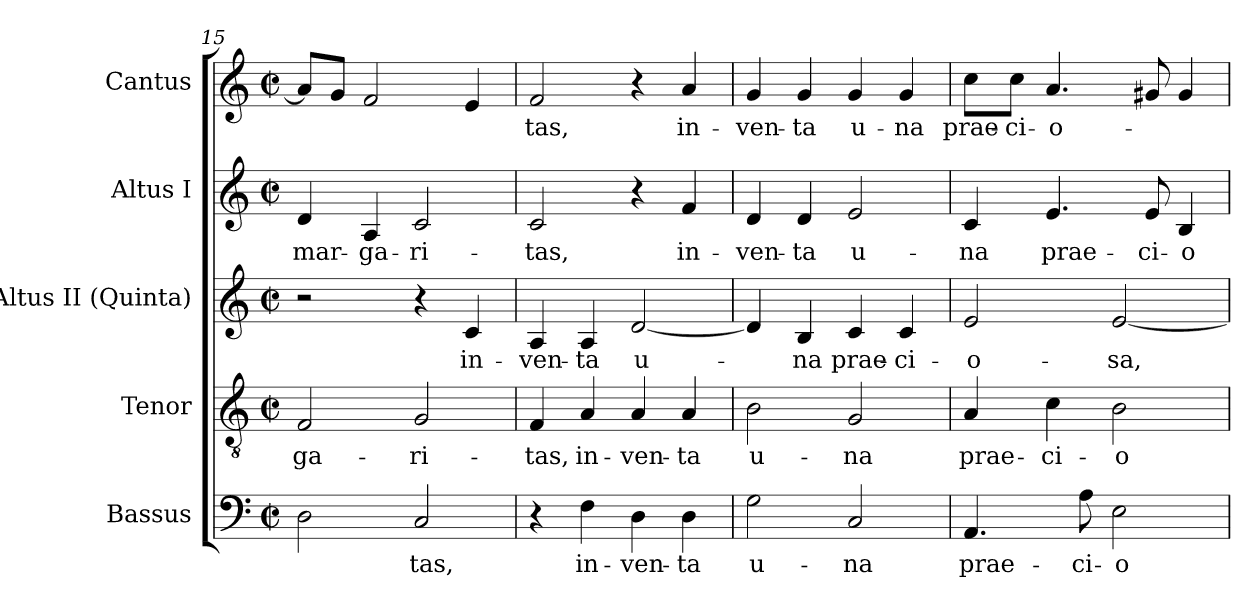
**kern	**text	**kern	**text	**kern	**text	**kern	**text	**kern	**text
*part5	*part5	*part4	*part4	*part3	*part3	*part2	*part2	*part1	*part1
*staff5	*staff5	*staff4	*staff4	*staff3	*staff3	*staff2	*staff2	*staff1	*staff1
*I"Bassus	*	*I"Tenor	*	*I"Altus II (Quinta)	*	*I"Altus I	*	*I"Cantus	*
*I'B.	*	*I'T.	*	*I'A.	*	*I'A.	*	*I'S.	*
*clefF4	*	*clefGv2	*	*clefG2	*	*clefG2	*	*clefG2	*
*	*	*ITrd7c12	*	*	*	*	*	*	*
*k[]	*	*k[]	*	*k[]	*	*k[]	*	*k[]	*
*C:	*	*C:	*	*C:	*	*C:	*	*C:	*
*M2/2	*	*M2/2	*	*M2/2	*	*M2/2	*	*M2/2	*
*met(c|)	*	*met(c|)	*	*met(c|)	*	*met(c|)	*	*met(c|)	*
=15	=15	=15	=15	=15	=15	=15	=15	=15	=15
!	!	!	!LO:LY:b:color=#000000	!	!	!	!	!	!
!	!	!	!	!	!	!	!LO:LY:b:color=#000000	!	!
2Di\	.	2FFi/	-ga-	2r	.	4di/	mar-	8ai/L]	.
.	.	.	.	.	.	.	.	8gi/J	.
!	!	!	!	!	!	!	!LO:LY:b:color=#000000	!	!
.	.	.	.	.	.	4Ai/	-ga-	2fi/	.
!	!LO:LY:b:color=#000000	!	!	!	!	!	!	!	!
!	!	!	!LO:LY:b:color=#000000	!	!	!	!	!	!
!	!	!	!	!	!	!	!LO:LY:b:color=#000000	!	!
2Ci/	-tas,	2GGi/	-ri-	4r	.	2ci/	-ri-	.	.
!	!	!	!	!	!LO:LY:b:color=#000000	!	!	!	!
.	.	.	.	4ci/	in-	.	.	4ei/	.
=16	=16	=16	=16	=16	=16	=16	=16	=16	=16
!	!	!	!LO:LY:b:color=#000000	!	!	!	!	!	!
!	!	!	!	!	!LO:LY:b:color=#000000	!	!	!	!
!	!	!	!	!	!	!	!LO:LY:b:color=#000000	!	!
!	!	!	!	!	!	!	!	!	!LO:LY:b:color=#000000
4r	.	4FFi/	-tas,	4Ai/	-ven-	2ci/	-tas,	2fi/	-tas,
!	!LO:LY:b:color=#000000	!	!	!	!	!	!	!	!
!	!	!	!LO:LY:b:color=#000000	!	!	!	!	!	!
!	!	!	!	!	!LO:LY:b:color=#000000	!	!	!	!
4Fi\	in-	4AAi/	in-	4Ai/	-ta	.	.	.	.
!	!LO:LY:b:color=#000000	!	!	!	!	!	!	!	!
!	!	!	!LO:LY:b:color=#000000	!	!	!	!	!	!
!	!	!	!	!	!LO:LY:b:color=#000000	!	!	!	!
4Di\	-ven-	4AAi/	-ven-	[<2di/	u-	4r	.	4r	.
!	!LO:LY:b:color=#000000	!	!	!	!	!	!	!	!
!	!	!	!LO:LY:b:color=#000000	!	!	!	!	!	!
!	!	!	!	!	!	!	!LO:LY:b:color=#000000	!	!
!	!	!	!	!	!	!	!	!	!LO:LY:b:color=#000000
4Di\	-ta	4AAi/	-ta	.	.	4fi/	in-	4ai/	in-
=17	=17	=17	=17	=17	=17	=17	=17	=17	=17
!	!LO:LY:b:color=#000000	!	!	!	!	!	!	!	!
!	!	!	!LO:LY:b:color=#000000	!	!	!	!	!	!
!	!	!	!	!	!	!	!LO:LY:b:color=#000000	!	!
!	!	!	!	!	!	!	!	!	!LO:LY:b:color=#000000
2Gi\	u-	2BBi\	u-	4di/]	.	4di/	-ven-	4gi/	-ven-
!	!	!	!	!	!LO:LY:b:color=#000000	!	!	!	!
!	!	!	!	!	!	!	!LO:LY:b:color=#000000	!	!
!	!	!	!	!	!	!	!	!	!LO:LY:b:color=#000000
.	.	.	.	4Bi/	-na	4di/	-ta	4gi/	-ta
!	!LO:LY:b:color=#000000	!	!	!	!	!	!	!	!
!	!	!	!LO:LY:b:color=#000000	!	!	!	!	!	!
!	!	!	!	!	!LO:LY:b:color=#000000	!	!	!	!
!	!	!	!	!	!	!	!LO:LY:b:color=#000000	!	!
!	!	!	!	!	!	!	!	!	!LO:LY:b:color=#000000
2Ci/	-na	2GGi/	-na	4ci/	prae-	2ei/	u-	4gi/	u-
!	!	!	!	!	!LO:LY:b:color=#000000	!	!	!	!
!	!	!	!	!	!	!	!	!	!LO:LY:b:color=#000000
.	.	.	.	4ci/	-ci-	.	.	4gi/	-na
=18	=18	=18	=18	=18	=18	=18	=18	=18	=18
!	!LO:LY:b:color=#000000	!	!	!	!	!	!	!	!
!	!	!	!LO:LY:b:color=#000000	!	!	!	!	!	!
!	!	!	!	!	!LO:LY:b:color=#000000	!	!	!	!
!	!	!	!	!	!	!	!LO:LY:b:color=#000000	!	!
!	!	!	!	!	!	!	!	!	!LO:LY:b:color=#000000
4.AAi/	prae-	4AAi/	prae-	2ei/	-o-	4ci/	-na	8cci\L	prae-
!	!	!	!	!	!	!	!	!	!LO:LY:b:color=#000000
.	.	.	.	.	.	.	.	8cci\J	-ci-
!	!	!	!LO:LY:b:color=#000000	!	!	!	!	!	!
!	!	!	!	!	!	!	!LO:LY:b:color=#000000	!	!
!	!	!	!	!	!	!	!	!	!LO:LY:b:color=#000000
.	.	4Ci\	-ci-	.	.	4.ei/	prae-	4.ai/	-o-
!	!LO:LY:b:color=#000000	!	!	!	!	!	!	!	!
8Ai\	-ci-	.	.	.	.	.	.	.	.
!	!LO:LY:b:color=#000000	!	!	!	!	!	!	!	!
!	!	!	!LO:LY:b:color=#000000	!	!	!	!	!	!
!	!	!	!	!	!LO:LY:b:color=#000000	!	!	!	!
2Ei\	-o-	2BBi\	-o-	[<2ei/	-sa,	.	.	.	.
!	!	!	!	!	!	!	!LO:LY:b:color=#000000	!	!
.	.	.	.	.	.	8ei/	-ci-	8g#Xi/	.
!	!	!	!	!	!	!	!LO:LY:b:color=#000000	!	!
.	.	.	.	.	.	4Bi/	-o-	4g#i/	.
=	=	=	=	=	=	=	=	=	=
*-	*-	*-	*-	*-	*-	*-	*-	*-	*-
